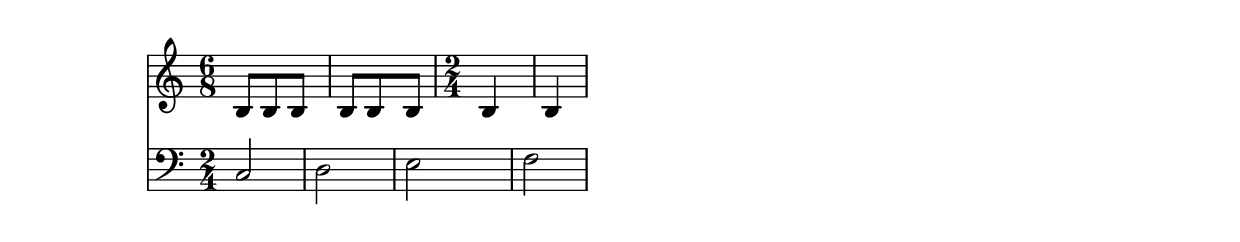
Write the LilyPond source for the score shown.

\version "2.11.48"
\header {
  lsrtags = "rhythms,contexts-and-engravers"
  texidoc = "The @code{measureLength} property, together with
@code{measurePosition}, determines when a bar line is needed. However,
when using @code{\\scaleDurations}, the scaling of durations makes it
difficult to change time signatures without making a mess of it.
Therefore, @code{measureLength} has to be set manually, using the
@code{ly:make-moment} callback. The second argument must be the same as
the second argument of @code{\\scaleDurations}."
  doctitle = "Changing time signatures inside a polymetric section using @code{\\scaleDurations}"
}

\layout {
  \context {
    \Score
    \remove "Timing_translator"
    \remove "Default_bar_line_engraver"
  }
  \context {
    \Staff
    \consists "Timing_translator"
    \consists "Default_bar_line_engraver"
  }
}

<<
  \new Staff {
    \scaleDurations #'(8 . 5) {
      \time 6/8
      \set Timing.measureLength = #(ly:make-moment 3 5)
      b8 b b b b b
      \time 2/4
      \set Timing.measureLength = #(ly:make-moment 2 5)
      b4 b
    }
  }
  \new Staff {
    \clef bass
    \time 2/4
    c2 d e f
  }
>>
